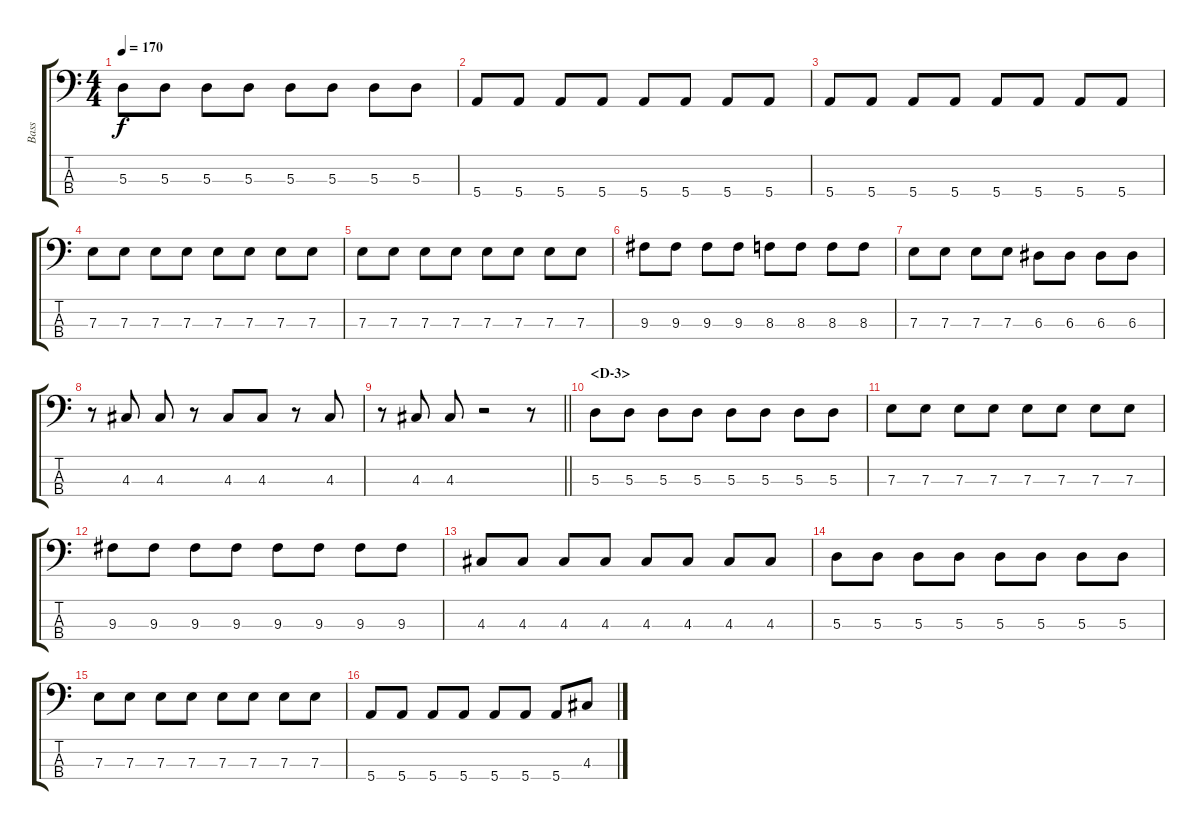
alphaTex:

\track ("Bass" "Bass") {instrument electricbassfinger}
\staff {score tabs}
\tuning (G2 D2 A1 E1) {hide}
\ts (4 4)
\tempo 170
\clef f4
\ks c
5.3.8{dy f} 5.3.8 5.3.8 5.3.8 5.3.8 5.3.8 5.3.8 5.3.8 |
5.4.8 5.4.8 5.4.8 5.4.8 5.4.8 5.4.8 5.4.8 5.4.8 |
5.4.8 5.4.8 5.4.8 5.4.8 5.4.8 5.4.8 5.4.8 5.4.8 |
7.3.8 7.3.8 7.3.8 7.3.8 7.3.8 7.3.8 7.3.8 7.3.8 |
7.3.8 7.3.8 7.3.8 7.3.8 7.3.8 7.3.8 7.3.8 7.3.8 |
9.3.8 9.3.8 9.3.8 9.3.8 8.3.8 8.3.8 8.3.8 8.3.8 |
7.3.8 7.3.8 7.3.8 7.3.8 6.3.8 6.3.8 6.3.8 6.3.8 |
r.8 4.3.8 4.3.8 r.8 4.3.8 4.3.8 r.8 4.3.8 |
\barLineRight lightlight
r.8 4.3.8 4.3.8 r.2 r.8 |
\section ("" "<D-3>")
5.3.8 5.3.8 5.3.8 5.3.8 5.3.8 5.3.8 5.3.8 5.3.8 |
7.3.8 7.3.8 7.3.8 7.3.8 7.3.8 7.3.8 7.3.8 7.3.8 |
9.3.8 9.3.8 9.3.8 9.3.8 9.3.8 9.3.8 9.3.8 9.3.8 |
4.3.8 4.3.8 4.3.8 4.3.8 4.3.8 4.3.8 4.3.8 4.3.8 |
5.3.8 5.3.8 5.3.8 5.3.8 5.3.8 5.3.8 5.3.8 5.3.8 |
7.3.8 7.3.8 7.3.8 7.3.8 7.3.8 7.3.8 7.3.8 7.3.8 |
5.4.8 5.4.8 5.4.8 5.4.8 5.4.8 5.4.8 5.4.8 4.3.8
